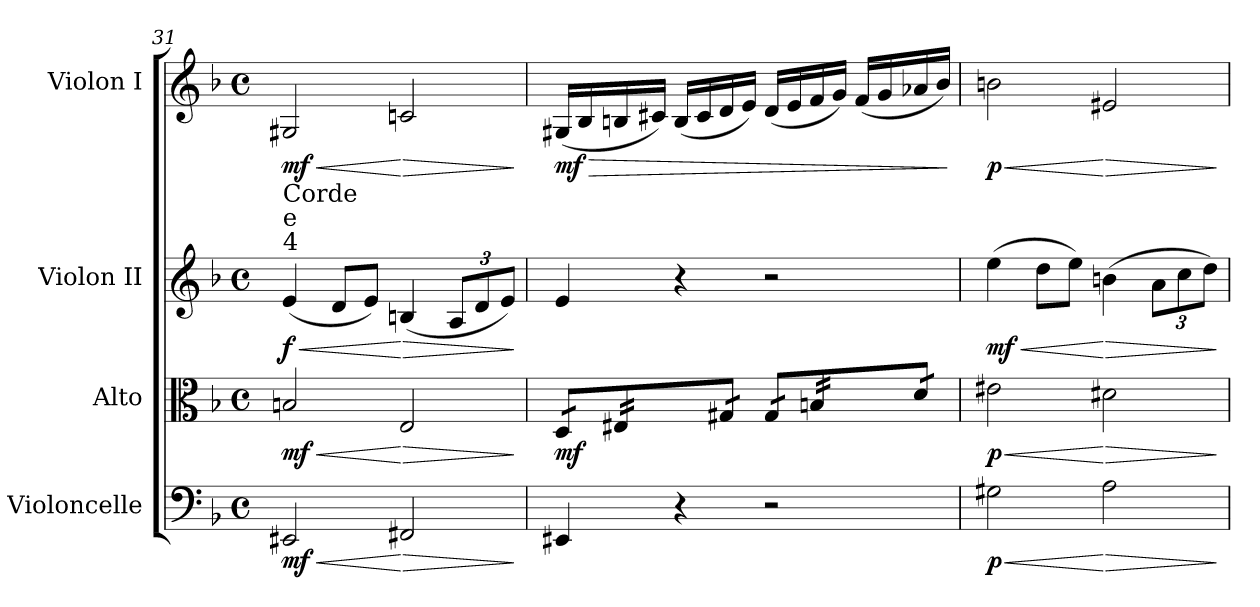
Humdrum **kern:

**kern	**dynam	**kern	**dynam	**kern	**dynam	**kern	**dynam
*part4	*part4	*part3	*part3	*part2	*part2	*part1	*part1
*staff4	*staff4	*staff3	*staff3	*staff2	*staff2	*staff1	*staff1
*I"Violoncelle	*	*I"Alto	*	*I"Violon II	*	*I"Violon I	*
*I'Vc	*	*	*	*I'Vln	*	*I'Vln	*
*clefF4	*	*clefC3	*	*clefG2	*	*clefG2	*
*k[b-]	*	*k[b-]	*	*k[b-]	*	*k[b-]	*
*M4/4	*	*M4/4	*	*M4/4	*	*M4/4	*
*met(c)	*	*met(c)	*	*met(c)	*	*met(c)	*
=31	=31	=31	=31	=31	=31	=31	=31
!	!	!	!	!LO:TX:a:t=4	!	!	!
!	!	!	!	!LO:TX:a:t=e	!	!	!
!	!	!	!	!LO:TX:a:t=Corde	!	!	!
!	!LO:HP:b	!	!LO:HP:b	!	!LO:HP:b	!	!LO:HP:b
!	!LO:DY:n=1:b	!	!LO:DY:n=1:b	!	!LO:DY:n=1:b	!	!LO:DY:n=1:b
2EE#X/	< mf	2Bn/	< mf	(<4e/	< f	2G#X/	< mf
.	.	.	.	8d/L	.	.	.
.	.	.	.	8e/J)	.	.	.
!	!LO:HP:n=1:b	!	!LO:HP:n=1:b	!	!LO:HP:n=1:b	!	!LO:HP:n=1:b
2FF#X/	[ >	2E/	[ >	(<4Bn/	[ >	2cni/	[ >
*	*	*	*	*Xbrackettup	*	*	*
.	.	.	.	12A/L	.	.	.
.	.	.	.	12d/	.	.	.
.	.	.	.	12e/J)	.	.	.
.	]	.	]	.	]	.	]
=32	=32	=32	=32	=32	=32	=32	=32
!	!	!	!LO:DY:b	!	!	!	!LO:HP:b
!	!	!	!	!	!	!	!LO:DY:n=1:b
*	*	*tremolo	*	*	*	*	*
4EE#X/	.	16D/LL	mf	4e/	.	(<16G#X/LL	> mf
.	.	16D/	.	.	.	16B-/	.
.	.	16E#X/	.	.	.	16Bn/	.
.	.	16E#X/	.	.	.	16c#X/JJ)	.
4r	.	16E#/	.	4r	.	(<16B/LL	.
.	.	16E#/	.	.	.	16c#/	.
.	.	16G#X/	.	.	.	16d/	.
.	.	16G#X/JJ	.	.	.	16e/JJ)	.
2r	.	16G#/LL	.	2r	.	(<16d/LL	.
.	.	16G#/	.	.	.	16e/	.
.	.	16Bn/	.	.	.	16f/	.
.	.	16Bn/	.	.	.	16g/JJ)	.
.	.	16B/	.	.	.	(<16f/LL	.
.	.	16B/	.	.	.	16g/	.
.	.	16d/	.	.	.	16a-X/	.
.	.	16d/JJ	.	.	.	16b-/JJ)	.
*	*	*Xtremolo	*	*	*	*	*
.	.	.	.	.	.	.	]
!!LO:PB:g=z
=33	=33	=33	=33	=33	=33	=33	=33
!	!LO:HP:b	!	!LO:HP:b	!	!LO:HP:b	!	!LO:HP:b
!	!LO:DY:n=1:b	!	!LO:DY:n=1:b	!	!LO:DY:n=1:b	!	!LO:DY:n=1:b
2G#X\	< p	2e#X\	< p	(>4ee\	< mf	2bn\	< p
.	.	.	.	8dd\L	.	.	.
.	.	.	.	8ee\J)	.	.	.
!	!LO:HP:n=1:b	!	!LO:HP:n=1:b	!	!LO:HP:n=1:b	!	!LO:HP:n=1:b
2A\	[ >	2d#X\	[ >	(>4bn\	[ >	2e#X/	[ >
.	.	.	.	12a\L	.	.	.
.	.	.	.	12cc\	.	.	.
.	.	.	.	12dd\J)	.	.	.
.	]	.	]	.	]	.	]
=	=	=	=	=	=	=	=
*-	*-	*-	*-	*-	*-	*-	*-
